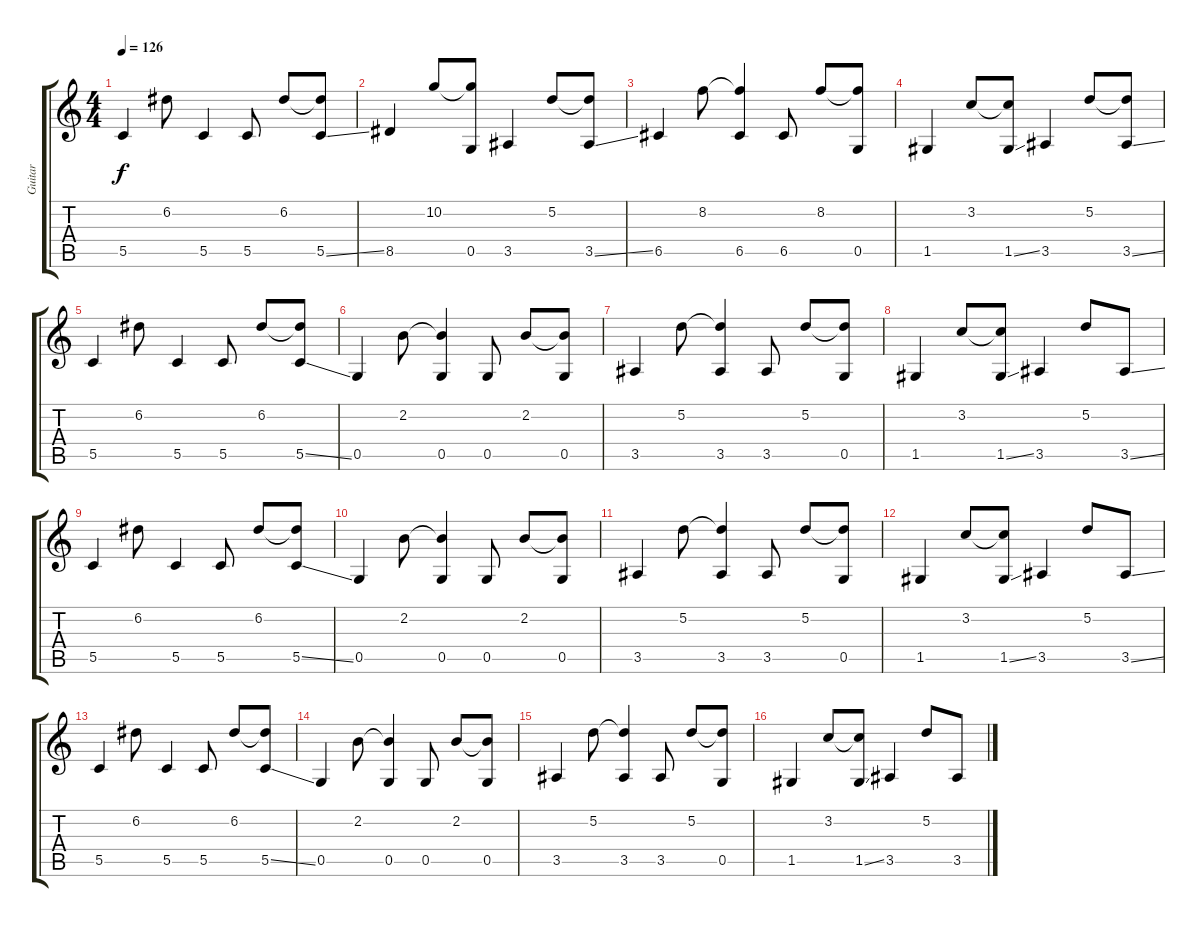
\track ("Guitar" "Guitar") {instrument acousticguitarsteel}
\staff {score tabs}
\tuning (D4 A3 F3 C3 G2 C2) {hide}
\ts (4 4)
\tempo 126
\clef g2
\ks c
5.5.4{dy f} 6.2.8 5.5.4 5.5.8 6.2.8 (6.2{t} 5.5{ss}).8 |
8.5.4 10.2.8 (10.2{t} 0.5).8 3.5.4 5.2.8 (5.2{t} 3.5{ss}).8 |
6.5.4 8.2.8 (8.2{t} 6.5).4 6.5.8 8.2.8 (8.2{t} 0.5).8 |
1.5.4 3.2.8 (3.2{t} 1.5{ss}).8 3.5.4 5.2.8 (5.2{t} 3.5{ss}).8 |
5.5.4 6.2.8 5.5.4 5.5.8 6.2.8 (6.2{t} 5.5{ss}).8 |
0.5.4 2.2.8 (2.2{t} 0.5).4 0.5.8 2.2.8 (2.2{t} 0.5).8 |
3.5.4 5.2.8 (5.2{t} 3.5).4 3.5.8 5.2.8 (5.2{t} 0.5).8 |
1.5.4 3.2.8 (3.2{t} 1.5{ss}).8 3.5.4 5.2.8 3.5{ss}.8 |
5.5.4 6.2.8 5.5.4 5.5.8 6.2.8 (6.2{t} 5.5{ss}).8 |
0.5.4 2.2.8 (2.2{t} 0.5).4 0.5.8 2.2.8 (2.2{t} 0.5).8 |
3.5.4 5.2.8 (5.2{t} 3.5).4 3.5.8 5.2.8 (5.2{t} 0.5).8 |
1.5.4 3.2.8 (3.2{t} 1.5{ss}).8 3.5.4 5.2.8 3.5{ss}.8 |
5.5.4 6.2.8 5.5.4 5.5.8 6.2.8 (6.2{t} 5.5{ss}).8 |
0.5.4 2.2.8 (2.2{t} 0.5).4 0.5.8 2.2.8 (2.2{t} 0.5).8 |
3.5.4 5.2.8 (5.2{t} 3.5).4 3.5.8 5.2.8 (5.2{t} 0.5).8 |
1.5.4 3.2.8 (3.2{t} 1.5{ss}).8 3.5.4 5.2.8 3.5{ss}.8
